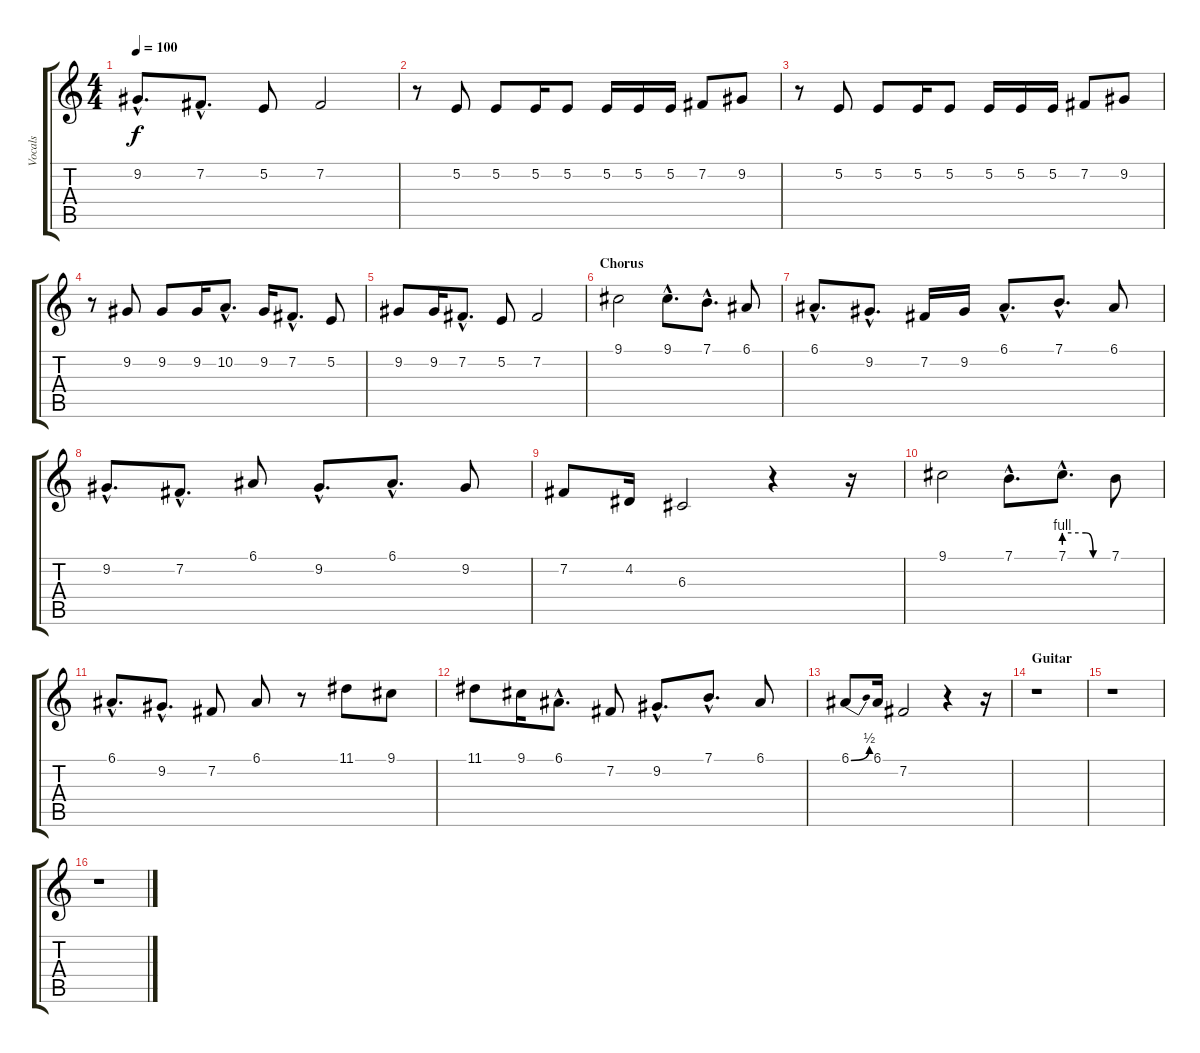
\track ("Vocals" "Vocals") {instrument lead2sawtooth}
\staff {score tabs}
\tuning (E4 B3 G3 D3 A2 E2) {hide}
\ts (4 4)
\tempo 100
\clef g2
\ks c
9.2{hac}.8{d dy f} 7.2{hac}.8{d} 5.2.8 7.2.2 |
\section ("" "")
r.8 5.2.8 5.2.8 5.2.16 5.2.8 5.2.16 5.2.16 5.2.16 7.2.8 9.2.8 |
r.8 5.2.8 5.2.8 5.2.16 5.2.8 5.2.16 5.2.16 5.2.16 7.2.8 9.2.8 |
r.8 9.2.8 9.2.8 9.2.16 10.2{hac}.8{d} 9.2.16 7.2{hac}.8{d} 5.2.8 |
9.2.8 9.2.16 7.2{hac}.8{d} 5.2.8 7.2.2 |
\section ("" "Chorus")
9.1.2 9.1{hac}.8{d} 7.1{hac}.8{d} 6.1.8 |
6.1{hac}.8{d} 9.2{hac}.8{d} 7.2.16 9.2.16 6.1{hac}.8{d} 7.1{hac}.8{d} 6.1.8 |
9.2{hac}.8{d} 7.2{hac}.8{d} 6.1.8 9.2{hac}.8{d} 6.1{hac}.8{d} 9.2.8 |
7.2.8 4.2.16 6.3.2 r.4 r.16 |
9.1.2 7.1{hac}.8{d} 7.1{be (custom 0 4 20 4 30 4 40 0 60 0) hac}.8{d} 7.1.8 |
6.1{hac}.8{d} 9.2{hac}.8{d} 7.2.8 6.1.8 r.8 11.1.8 9.1.8 |
11.1.8 9.1.16 6.1{hac}.8{d} 7.2.8 9.2{hac}.8{d} 7.1{hac}.8{d} 6.1.8 |
6.1{be (bend 0 0 60 2)}.8 6.1.16 7.2.2 r.4 r.16 |
\section ("" "Guitar")
r.1 |
r.1 |
r.1
